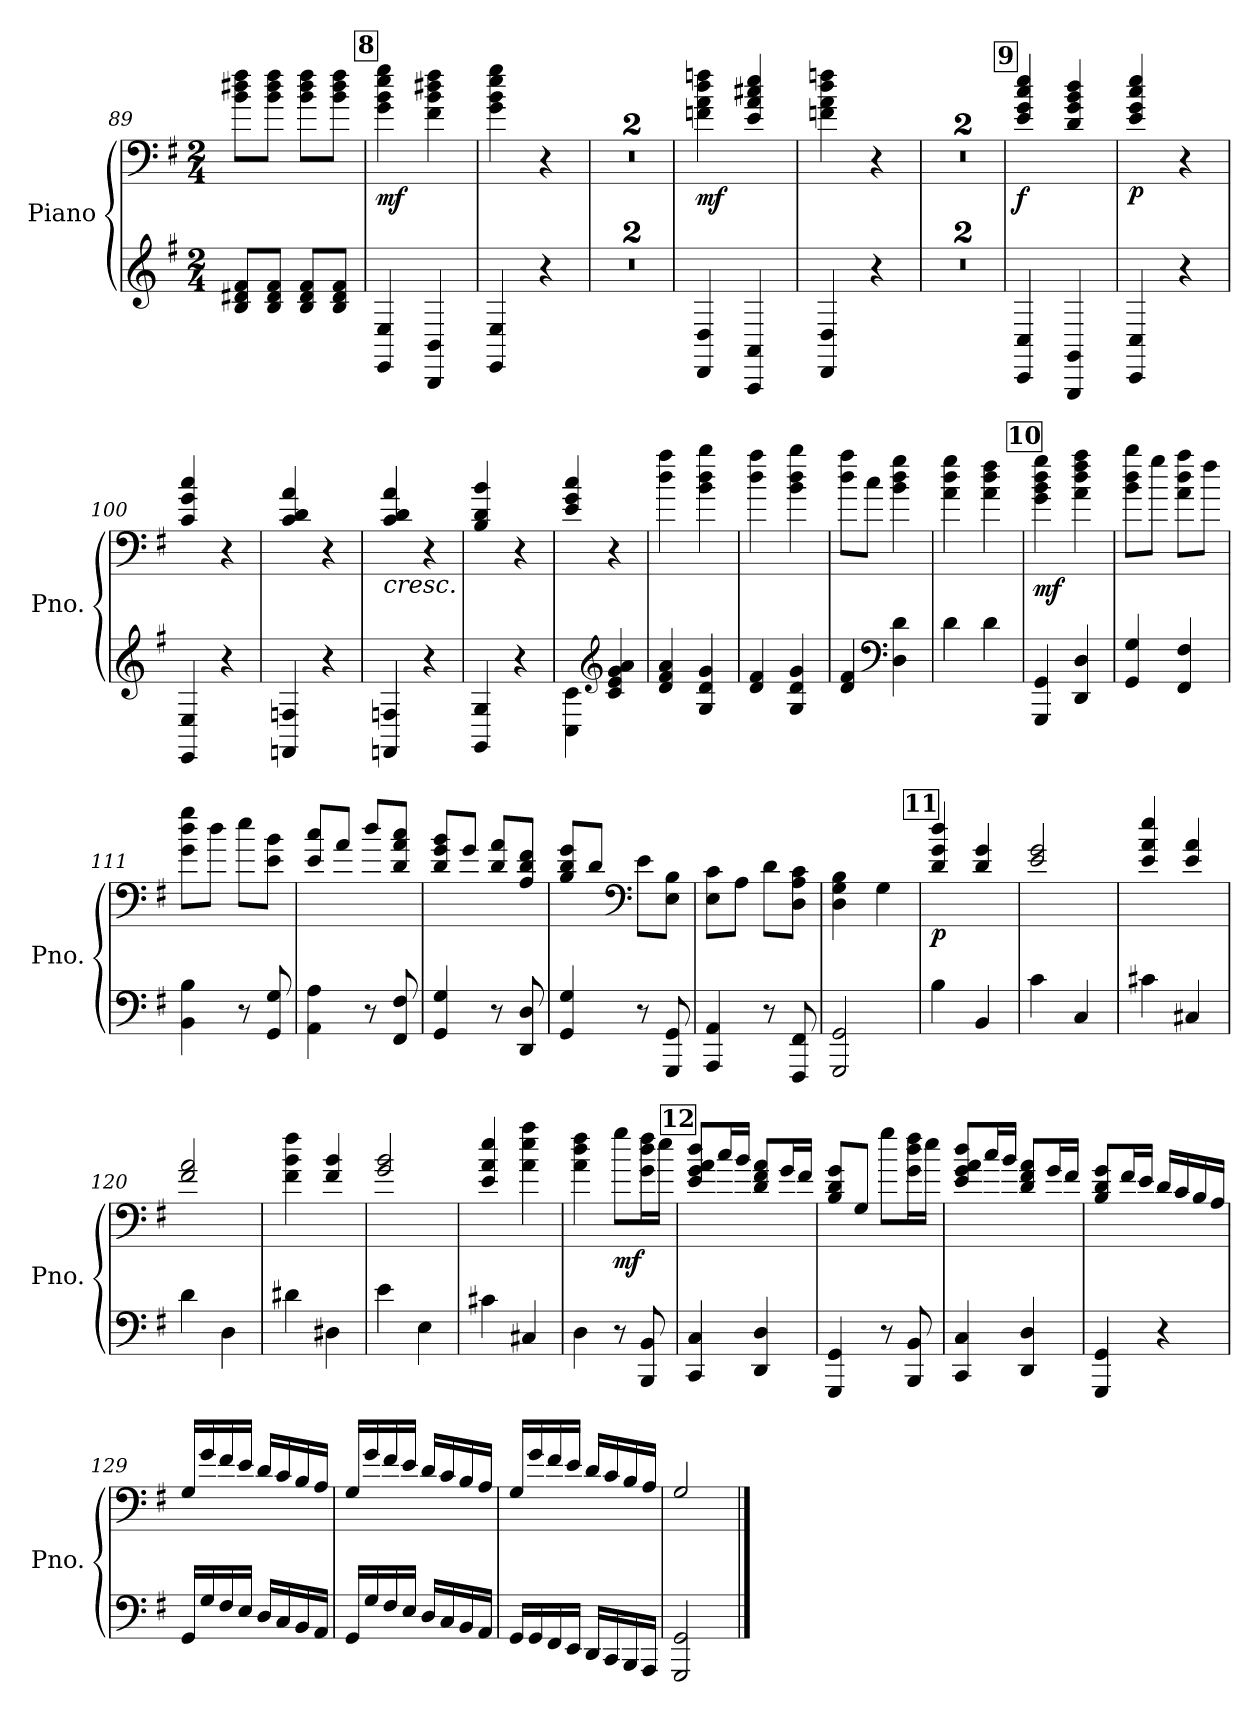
**kern	**kern	**dynam
*part1	*part1	*part1
*staff2	*staff1	*staff1/2
*I"Piano	*	*
*I'Pno.	*	*
*clefG2	*clefF4	*
*k[f#]	*k[f#]	*
*M2/4	*M2/4	*
=89	=89	=89
8B/ 8d#X/ 8f#/L	8b\ 8dd#X\ 8ff#\L	.
8B/ 8d#/ 8f#/J	8b\ 8dd#\ 8ff#\J	.
8B/ 8d#/ 8f#/L	8b\ 8dd#\ 8ff#\L	.
8B/ 8d#/ 8f#/J	8b\ 8dd#\ 8ff#\J	.
!!LO:REH:place=s1:a:B:fs=14:t=8
=90	=90	=90
!	!	!LO:DY:b
4EE/ 4E/	4g\ 4b\ 4ee\ 4gg\	mf
4BBB/ 4BB/	4f#\ 4b\ 4dd#X\ 4ff#\	.
!!LO:LB:g=z
=91	=91	=91
4EE/ 4E/	4g\ 4b\ 4ee\ 4gg\	.
4r	4r	.
=92	=92	=92
2r	2r	.
=93	=93	=93
2r	2r	.
=94	=94	=94
!	!	!LO:DY:b
4DD/ 4D/	4fn\ 4a\ 4dd\ 4ffn\	mf
4AAA/ 4AA/	4e/ 4a/ 4cc#X/ 4ee/	.
=95	=95	=95
4DD/ 4D/	4fn\ 4a\ 4dd\ 4ffn\	.
4r	4r	.
=96	=96	=96
2r	2r	.
!!LO:LB:g=z
=97	=97	=97
2r	2r	.
!!LO:REH:place=s1:a:B:fs=14:t=9
=98	=98	=98
!	!	!LO:DY:b
4CC/ 4C/	4e/ 4g/ 4cc/ 4ee/	f
4GGG/ 4GG/	4d/ 4g/ 4b/ 4dd/	.
=99	=99	=99
!	!	!LO:DY:b
4CC/ 4C/	4e/ 4g/ 4cc/ 4ee/	p
4r	4r	.
=100	=100	=100
4EE/ 4E/	4c/ 4g/ 4cc/	.
4r	4r	.
=101	=101	=101
4FFn/ 4Fn/	4c/ 4d/ 4a/	.
4r	4r	.
=102	=102	=102
!	!LO:TX:b:i:t=cresc.	!
4FFn/ 4Fn/	4c/ 4d/ 4a/	.
4r	4r	.
!!LO:LB:g=z
=103	=103	=103
4GG/ 4G/	4B/ 4d/ 4b/	.
4r	4r	.
=104	=104	=104
4C\ 4c\	4e/ 4g/ 4cc/	.
*clefG2	*	*
4c/ 4e/ 4g/ 4a/	4r	.
=105	=105	=105
4d/ 4f#/ 4a/	4dd\ 4aa\	.
4G/ 4d/ 4g/	4b\ 4dd\ 4bb\	.
=106	=106	=106
4d/ 4f#/	4dd\ 4aa\	.
4G/ 4d/ 4g/	4b\ 4dd\ 4bb\	.
=107	=107	=107
4d/ 4f#/	8dd\ 8aa\L	.
.	8cc\J	.
*clefF4	*	*
4D\ 4d\	4b\ 4dd\ 4gg\	.
=108	=108	=108
4d\	4a\ 4dd\ 4gg\	.
4d\	4a\ 4dd\ 4ff#\	.
!!LO:PB:g=z
!!LO:REH:place=s1:a:B:fs=14:t=10
=109	=109	=109
!	!	!LO:DY:b
4GGG/ 4GG/	4g\ 4b\ 4dd\ 4gg\	mf
4DD/ 4D/	4a\ 4dd\ 4ff#\ 4aa\	.
=110	=110	=110
4GG/ 4G/	8b\ 8dd\ 8bb\L	.
.	8gg\J	.
4FF#/ 4F#/	8a\ 8dd\ 8aa\L	.
.	8ff#\J	.
=111	=111	=111
4BB\ 4B\	8g\ 8dd\ 8gg\L	.
.	8dd\J	.
8r	8ee\L	.
8GG/ 8G/	8e\ 8b\J	.
=112	=112	=112
4AA\ 4A\	8e/ 8cc/L	.
.	8a/J	.
8r	8dd/L	.
8FF#/ 8F#/	8d/ 8a/ 8cc/J	.
=113	=113	=113
4GG/ 4G/	8d/ 8g/ 8b/L	.
.	8g/J	.
8r	8d/ 8a/L	.
8DD/ 8D/	8A/ 8d/ 8f#/J	.
=114	=114	=114
4GG/ 4G/	8B/ 8d/ 8g/L	.
.	8d/J	.
*	*clefF4	*
8r	8e\L	.
8GGG/ 8GG/	8E\ 8B\J	.
=115	=115	=115
4AAA/ 4AA/	8E\ 8c\L	.
.	8A\J	.
8r	8d\L	.
8FFF#/ 8FF#/	8D\ 8A\ 8c\J	.
=116	=116	=116
2GGG/ 2GG/	4D\ 4G\ 4B\	.
.	4G\	.
!!LO:LB:g=z
!!LO:REH:place=s1:a:B:fs=14:t=11
=117	=117	=117
!	!	!LO:DY:b
4B\	4d/ 4g/ 4dd/	p
4BB/	4d/ 4g/	.
=118	=118	=118
4c\	2e/ 2g/	.
4C/	.	.
=119	=119	=119
4c#X\	4e/ 4a/ 4ee/	.
4C#X/	4e/ 4a/	.
=120	=120	=120
4d\	2f#/ 2a/	.
4D\	.	.
=121	=121	=121
4d#X\	4f#\ 4b\ 4ff#\	.
4D#X\	4f#/ 4b/	.
=122	=122	=122
4e\	2g/ 2b/	.
4E\	.	.
!!LO:LB:g=z
=123	=123	=123
4c#X\	4e/ 4a/ 4ee/	.
4C#X/	4a\ 4ee\ 4aa\	.
=124	=124	=124
4D\	4a\ 4dd\ 4ff#\	.
!	!	!LO:DY:b
8r	8gg\L	mf
8BBB/ 8BB/	16g\ 16dd\ 16ff#\L	.
.	16ee\JJ	.
!!LO:REH:place=s1:a:B:fs=14:t=12
=125	=125	=125
4CC/ 4C/	8e/ 8g/ 8a/ 8dd/L	.
.	16cc/L	.
.	16b/JJ	.
4DD/ 4D/	8d/ 8f#/ 8a/L	.
.	16g/L	.
.	16f#/JJ	.
=126	=126	=126
4GGG/ 4GG/	8B/ 8d/ 8g/L	.
.	8G/J	.
8r	8gg\L	.
8BBB/ 8BB/	16g\ 16dd\ 16ff#\L	.
.	16ee\JJ	.
=127	=127	=127
4CC/ 4C/	8e/ 8g/ 8a/ 8dd/L	.
.	16cc/L	.
.	16b/JJ	.
4DD/ 4D/	8d/ 8f#/ 8a/L	.
.	16g/L	.
.	16f#/JJ	.
!!LO:LB:g=z
=128	=128	=128
4GGG/ 4GG/	8B/ 8d/ 8g/L	.
.	16f#/L	.
.	16e/JJ	.
4r	16d/LL	.
.	16c/	.
.	16B/	.
.	16A/JJ	.
=129	=129	=129
16GG/LL	16G/LL	.
16G/	16g/	.
16F#/	16f#/	.
16E/JJ	16e/JJ	.
16D/LL	16d/LL	.
16C/	16c/	.
16BB/	16B/	.
16AA/JJ	16A/JJ	.
=130	=130	=130
16GG/LL	16G/LL	.
16G/	16g/	.
16F#/	16f#/	.
16E/JJ	16e/JJ	.
16D/LL	16d/LL	.
16C/	16c/	.
16BB/	16B/	.
16AA/JJ	16A/JJ	.
=131	=131	=131
16GG/LL	16G/LL	.
16GG/	16g/	.
16FF#/	16f#/	.
16EE/JJ	16e/JJ	.
16DD/LL	16d/LL	.
16CC/	16c/	.
16BBB/	16B/	.
16AAA/JJ	16A/JJ	.
=132	=132	=132
2GGG/ 2GG/	2G/	.
==	==	==
*-	*-	*-
